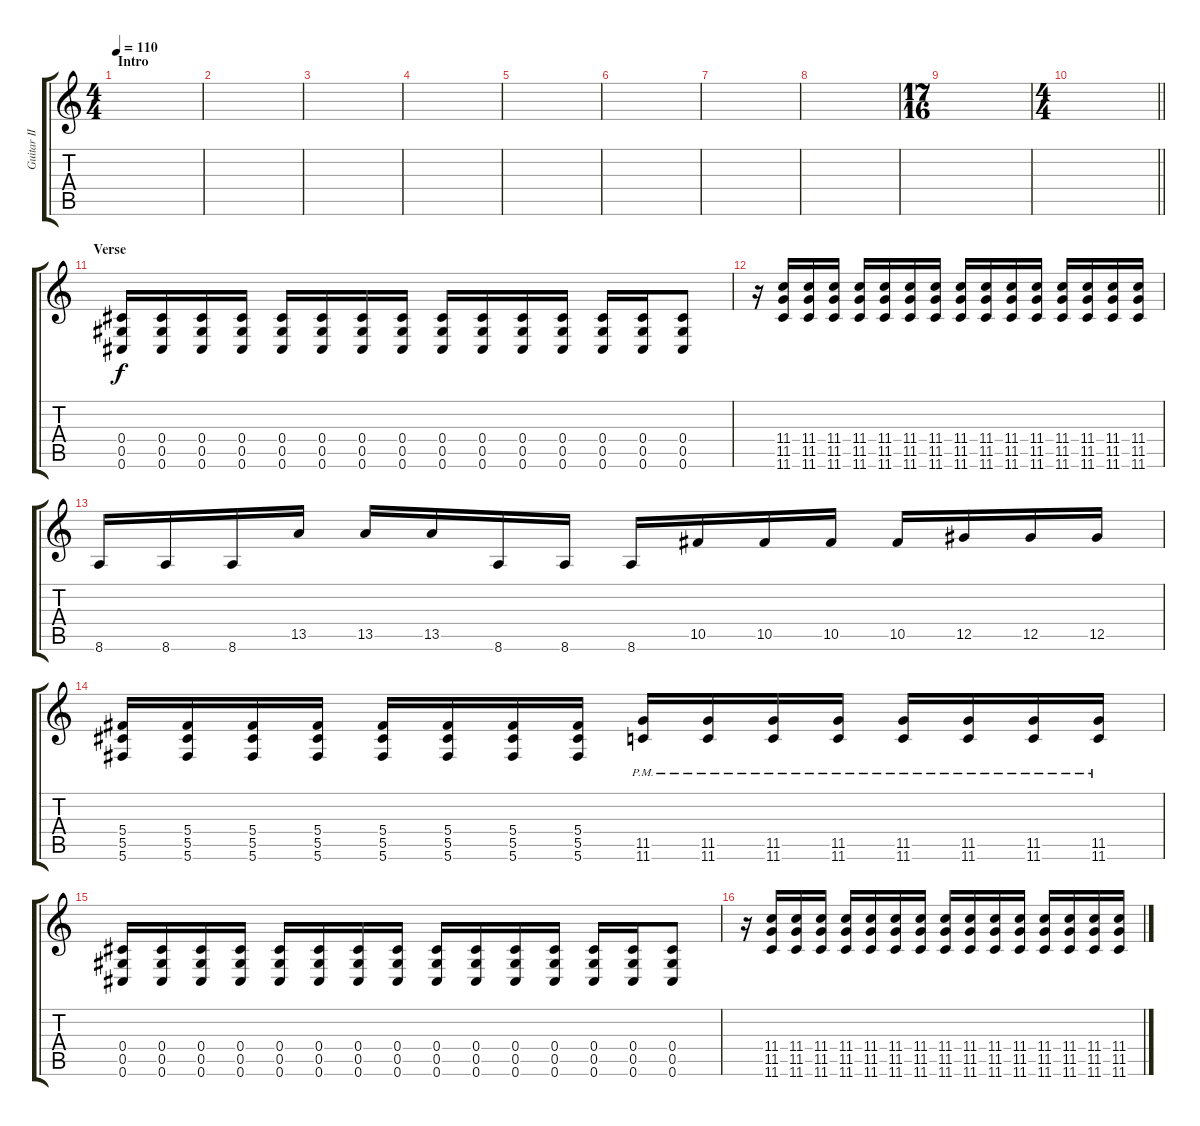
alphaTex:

\track ("Guitar II" "Guitar II") {instrument distortionguitar}
\staff {score tabs}
\tuning (Eb4 Bb3 Gb3 Db3 Ab2 Db2) {hide}
\ts (4 4)
\section ("" "Intro")
\tempo 110
\clef g2
\ks c
|
|
|
|
|
|
|
|
\ts (17 16)
|
\ts (4 4)
\barLineRight lightlight
|
\section ("" "Verse")
(0.4 0.5 0.6).16 (0.4 0.5 0.6).16 (0.4 0.5 0.6).16 (0.4 0.5 0.6).16 (0.4 0.5 0.6).16 (0.4 0.5 0.6).16 (0.4 0.5 0.6).16 (0.4 0.5 0.6).16 (0.4 0.5 0.6).16 (0.4 0.5 0.6).16 (0.4 0.5 0.6).16 (0.4 0.5 0.6).16 (0.4 0.5 0.6).16 (0.4 0.5 0.6).16 (0.4 0.5 0.6).8 |
r.16 (11.4 11.5 11.6).16 (11.4 11.5 11.6).16 (11.4 11.5 11.6).16 (11.4 11.5 11.6).16 (11.4 11.5 11.6).16 (11.4 11.5 11.6).16 (11.4 11.5 11.6).16 (11.4 11.5 11.6).16 (11.4 11.5 11.6).16 (11.4 11.5 11.6).16 (11.4 11.5 11.6).16 (11.4 11.5 11.6).16 (11.4 11.5 11.6).16 (11.4 11.5 11.6).16 (11.4 11.5 11.6).16 |
8.6.16 8.6.16 8.6.16 13.5.16 13.5.16 13.5.16 8.6.16 8.6.16 8.6.16 10.5.16 10.5.16 10.5.16 10.5.16 12.5.16 12.5.16 12.5.16 |
(5.4 5.5 5.6).16 (5.4 5.5 5.6).16 (5.4 5.5 5.6).16 (5.4 5.5 5.6).16 (5.4 5.5 5.6).16 (5.4 5.5 5.6).16 (5.4 5.5 5.6).16 (5.4 5.5 5.6).16 (11.5{pm} 11.6{pm}).16 (11.5{pm} 11.6{pm}).16 (11.5{pm} 11.6{pm}).16 (11.5{pm} 11.6{pm}).16 (11.5{pm} 11.6{pm}).16 (11.5{pm} 11.6{pm}).16 (11.5{pm} 11.6{pm}).16 (11.5{pm} 11.6{pm}).16 |
(0.4 0.5 0.6).16 (0.4 0.5 0.6).16 (0.4 0.5 0.6).16 (0.4 0.5 0.6).16 (0.4 0.5 0.6).16 (0.4 0.5 0.6).16 (0.4 0.5 0.6).16 (0.4 0.5 0.6).16 (0.4 0.5 0.6).16 (0.4 0.5 0.6).16 (0.4 0.5 0.6).16 (0.4 0.5 0.6).16 (0.4 0.5 0.6).16 (0.4 0.5 0.6).16 (0.4 0.5 0.6).8 |
r.16 (11.4 11.5 11.6).16 (11.4 11.5 11.6).16 (11.4 11.5 11.6).16 (11.4 11.5 11.6).16 (11.4 11.5 11.6).16 (11.4 11.5 11.6).16 (11.4 11.5 11.6).16 (11.4 11.5 11.6).16 (11.4 11.5 11.6).16 (11.4 11.5 11.6).16 (11.4 11.5 11.6).16 (11.4 11.5 11.6).16 (11.4 11.5 11.6).16 (11.4 11.5 11.6).16 (11.4 11.5 11.6).16
